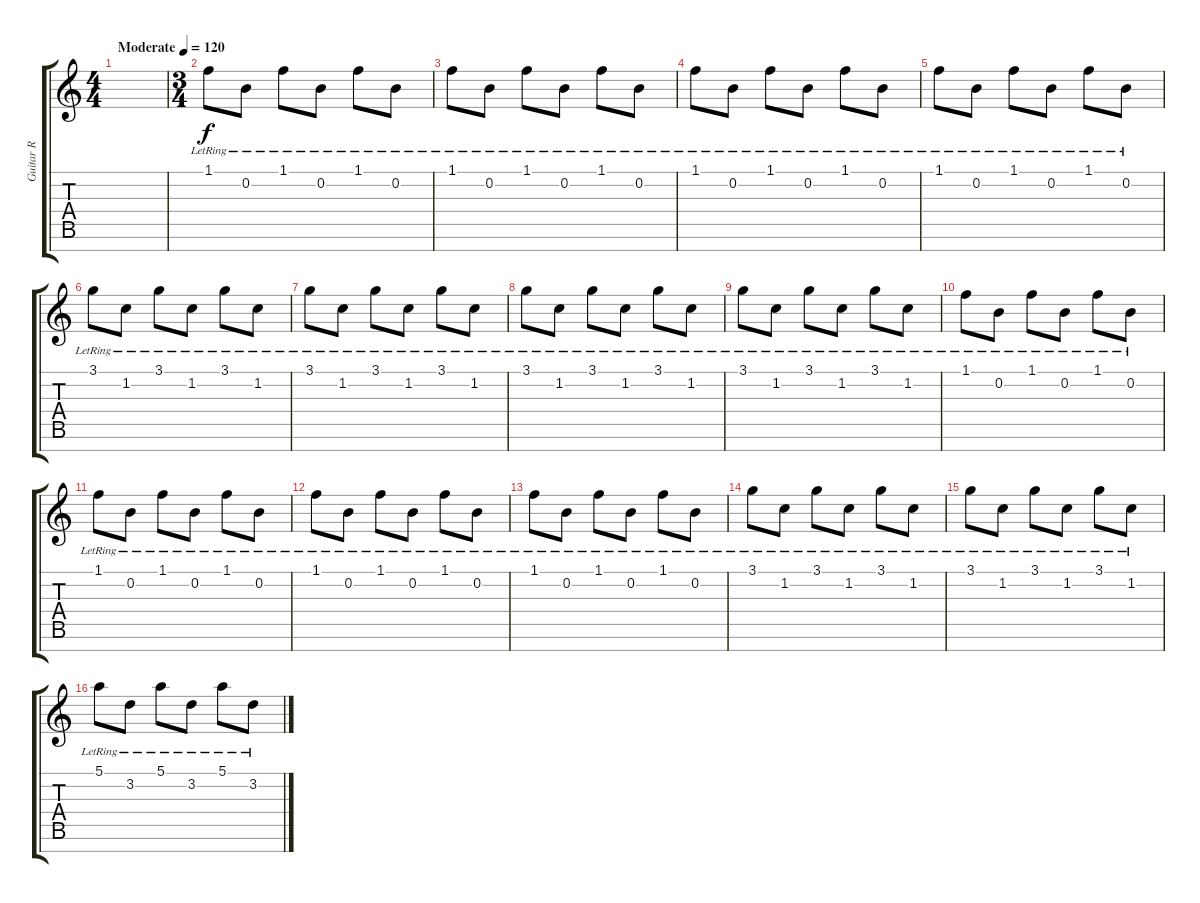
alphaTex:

\track ("Guitar R" "Guitar R") {instrument acousticguitarsteel}
\staff {score tabs}
\tuning (E4 B3 G3 D3 A2 E2 B1) {hide}
\ts (4 4)
\tempo (120 "Moderate")
\clef g2
\ks c
|
\ts (3 4)
1.1{lr}.8 0.2{lr}.8 1.1{lr}.8 0.2{lr}.8 1.1{lr}.8 0.2{lr}.8 |
1.1{lr}.8 0.2{lr}.8 1.1{lr}.8 0.2{lr}.8 1.1{lr}.8 0.2{lr}.8 |
1.1{lr}.8 0.2{lr}.8 1.1{lr}.8 0.2{lr}.8 1.1{lr}.8 0.2{lr}.8 |
1.1{lr}.8 0.2{lr}.8 1.1{lr}.8 0.2{lr}.8 1.1{lr}.8 0.2{lr}.8 |
3.1{lr}.8 1.2{lr}.8 3.1{lr}.8 1.2{lr}.8 3.1{lr}.8 1.2{lr}.8 |
3.1{lr}.8 1.2{lr}.8 3.1{lr}.8 1.2{lr}.8 3.1{lr}.8 1.2{lr}.8 |
3.1{lr}.8 1.2{lr}.8 3.1{lr}.8 1.2{lr}.8 3.1{lr}.8 1.2{lr}.8 |
3.1{lr}.8 1.2{lr}.8 3.1{lr}.8 1.2{lr}.8 3.1{lr}.8 1.2{lr}.8 |
1.1{lr}.8 0.2{lr}.8 1.1{lr}.8 0.2{lr}.8 1.1{lr}.8 0.2{lr}.8 |
1.1{lr}.8 0.2{lr}.8 1.1{lr}.8 0.2{lr}.8 1.1{lr}.8 0.2{lr}.8 |
1.1{lr}.8 0.2{lr}.8 1.1{lr}.8 0.2{lr}.8 1.1{lr}.8 0.2{lr}.8 |
1.1{lr}.8 0.2{lr}.8 1.1{lr}.8 0.2{lr}.8 1.1{lr}.8 0.2{lr}.8 |
3.1{lr}.8 1.2{lr}.8 3.1{lr}.8 1.2{lr}.8 3.1{lr}.8 1.2{lr}.8 |
3.1{lr}.8 1.2{lr}.8 3.1{lr}.8 1.2{lr}.8 3.1{lr}.8 1.2{lr}.8 |
5.1{lr}.8 3.2{lr}.8 5.1{lr}.8 3.2{lr}.8 5.1{lr}.8 3.2{lr}.8
